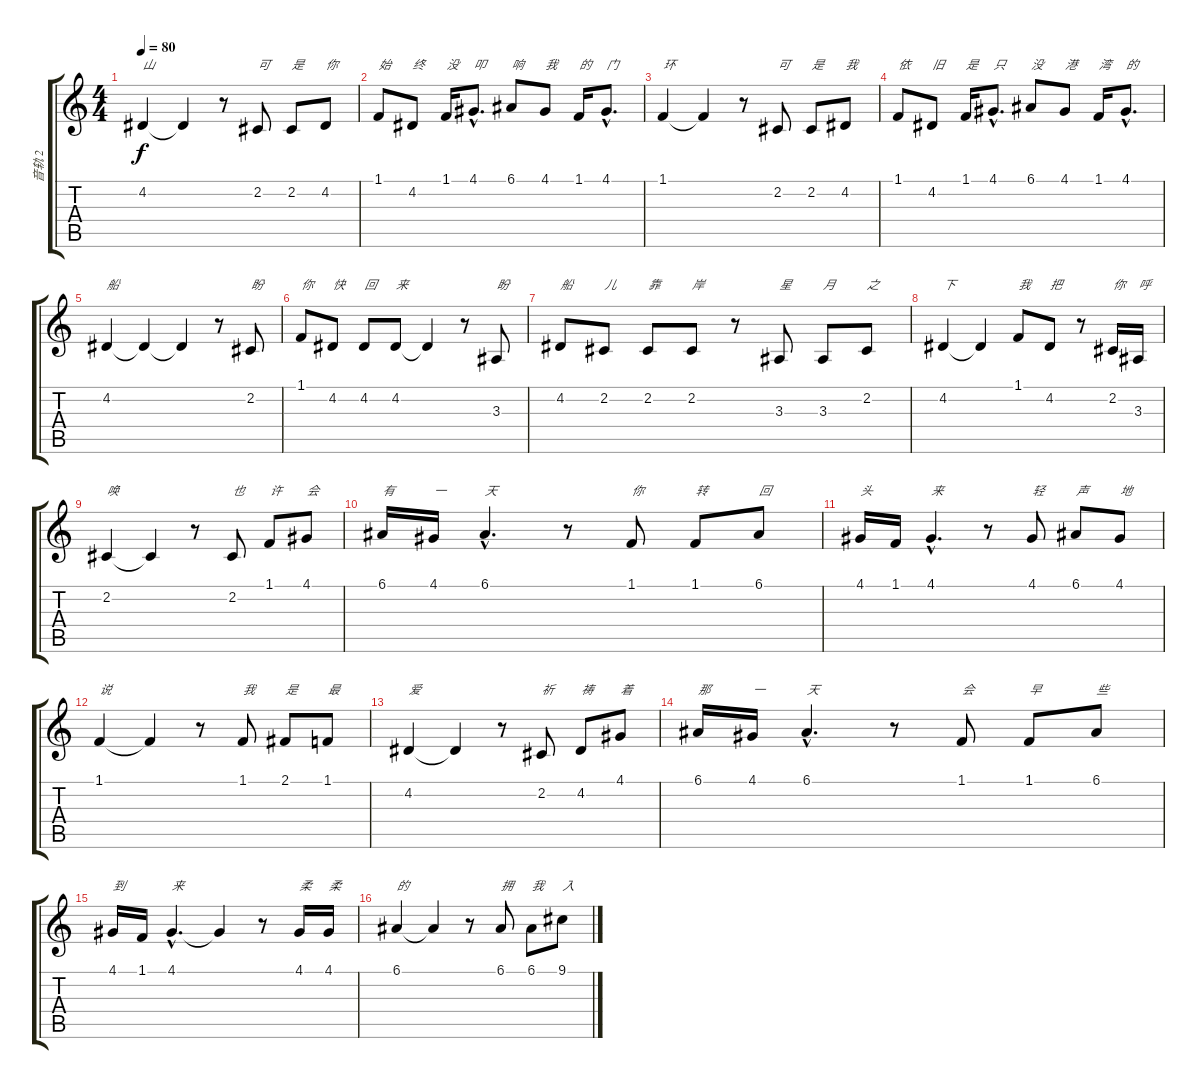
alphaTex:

\track ("音轨 2" "音轨 2") {instrument blownbottle}
\staff {score tabs}
\tuning (E4 B3 G3 D3 A2 E2) {hide}
\ts (4 4)
\tempo 80
\clef g2
\ks c
4.2.4{txt "山" dy f} 4.2{t}.4 r.8 2.2.8{txt "可"} 2.2.8{txt "是"} 4.2.8{txt "你"} |
1.1.8{txt "始"} 4.2.8{txt "终"} 1.1.16{txt "没"} 4.1{hac}.8{d txt "叩"} 6.1.8{txt "响"} 4.1.8{txt "我"} 1.1.16{txt "的"} 4.1{hac}.8{d txt "门"} |
1.1.4{txt "环"} 1.1{t}.4 r.8 2.2.8{txt "可"} 2.2.8{txt "是"} 4.2.8{txt "我"} |
1.1.8{txt "依"} 4.2.8{txt "旧"} 1.1.16{txt "是"} 4.1{hac}.8{d txt "只"} 6.1.8{txt "没"} 4.1.8{txt "港"} 1.1.16{txt "湾"} 4.1{hac}.8{d txt "的"} |
4.2.4{txt "船"} 4.2{t}.4 4.2{t}.4 r.8 2.2.8{txt "盼"} |
1.1.8{txt "你"} 4.2.8{txt "快"} 4.2.8{txt "回"} 4.2.8{txt "来"} 4.2{t}.4 r.8 3.3.8{txt "盼"} |
4.2.8{txt "船"} 2.2.8{txt "儿"} 2.2.8{txt "靠 "} 2.2.8{txt "岸"} r.8 3.3.8{txt "星"} 3.3.8{txt "月"} 2.2.8{txt "之"} |
4.2.4{txt "下"} 4.2{t}.4 1.1.8{txt "我"} 4.2.8{txt "把"} r.8 2.2.16{txt "你"} 3.3.16{txt "呼"} |
2.2.4{txt "唤"} 2.2{t}.4 r.8 2.2.8{txt "也"} 1.1.8{txt "许"} 4.1.8{txt "会"} |
6.1.16{txt "有"} 4.1.16{txt "一"} 6.1{hac}.4{d txt "天"} r.8 1.1.8{txt "你"} 1.1.8{txt "转"} 6.1.8{txt "回"} |
4.1.16{txt "头"} 1.1.16 4.1{hac}.4{d txt "来"} r.8 4.1.8{txt "轻"} 6.1.8{txt "声"} 4.1.8{txt "地"} |
1.1.4{txt "说"} 1.1{t}.4 r.8 1.1.8{txt "我"} 2.1.8{txt "是"} 1.1.8{txt "最"} |
4.2.4{txt "爱"} 4.2{t}.4 r.8 2.2.8{txt "祈"} 4.2.8{txt "祷"} 4.1.8{txt "着"} |
6.1.16{txt "那"} 4.1.16{txt "一"} 6.1{hac}.4{d txt "天"} r.8 1.1.8{txt "会"} 1.1.8{txt "早"} 6.1.8{txt "些"} |
4.1.16{txt "到"} 1.1.16 4.1{hac}.4{d txt "来"} 4.1{t}.4 r.8 4.1.16{txt "柔"} 4.1.16{txt "柔"} |
6.1.4{txt "的"} 6.1{t}.4 r.8 6.1.8{txt "拥"} 6.1.8{txt "我"} 9.1.8{txt "入"}
